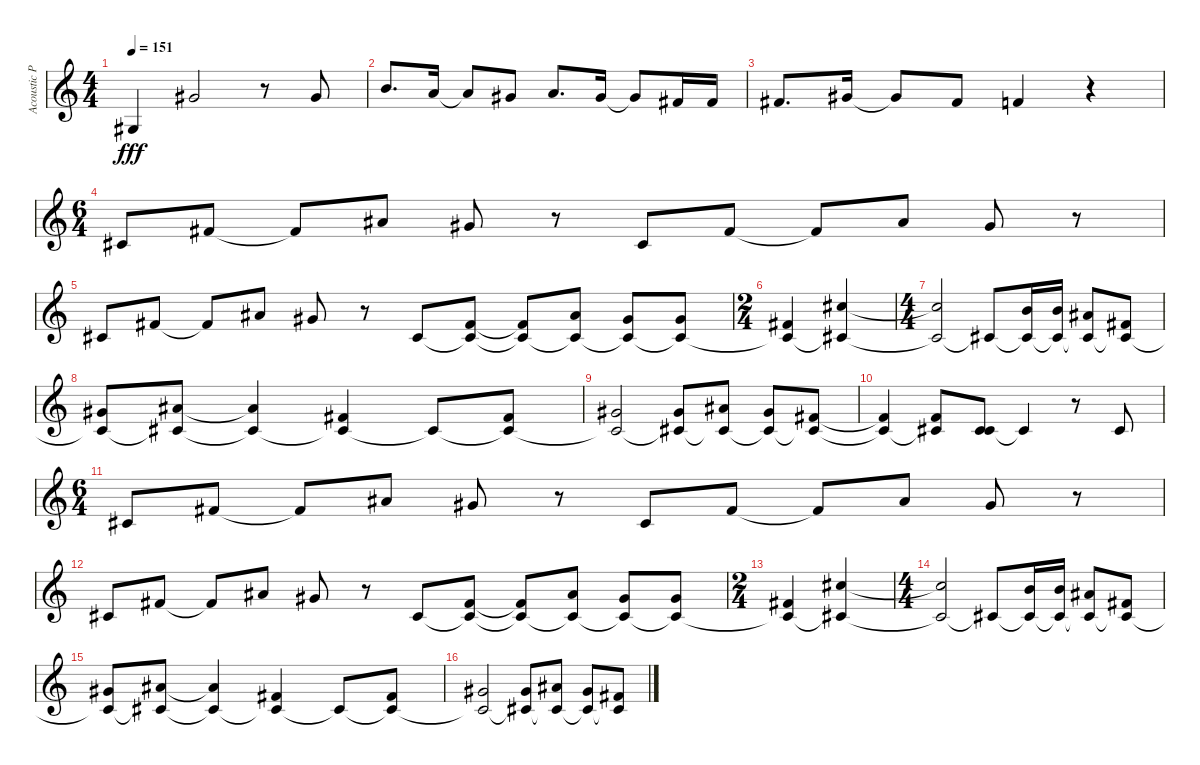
\track ("Acoustic Piano" "Acoustic P") {instrument acousticgrandpiano}
\staff {score}
\tuning (E4 B3 G3 D3 A2 E2 B1) {hide}
\ts (4 4)
\tempo 151
\clef g2
\ks c
1.3.4{dy fff} 4.1.2 r.8 4.1.8 |
7.1.8{d} 5.1.16 5.1{t}.8 4.1.8 5.1.8{d} 4.1.16 4.1{t}.8 2.1.16 2.1.16 |
2.1.8{d} 4.1.16 4.1{t}.8 2.1.8 1.1.4 r.4 |
\ts (6 4)
2.2.8 2.1.8 2.1{t}.8 6.1.8 4.1.8 r.8 2.2.8 2.1.8 2.1{t}.8 6.1.8 4.1.8 r.8 |
2.2.8 2.1.8 2.1{t}.8 6.1.8 4.1.8 r.8 2.2.8 (2.1 2.2{t}).8 (2.1{t} 2.2{t}).8 (6.1 2.2{t}).8 (4.1 2.2{t}).8 (4.1 2.2{t}).8 |
\ts (2 4)
(2.1 2.2{t}).4 (9.1 2.2{t}).4 |
\ts (4 4)
(9.1{t} 2.2{t}).2 2.2{t}.8 (7.1 2.2{t}).16 (7.1 2.2{t}).16 (6.1 2.2{t}).8 (2.1 2.2{t}).8 |
(4.1 2.2{t}).8 (6.1 2.2{t}).8 (6.1{t} 2.2{t}).4 (2.1 2.2{t}).4 2.2{t}.8 (2.1 2.2{t}).8 |
(4.1 2.2{t}).2 (4.1 2.2{t}).8 (6.1 2.2{t}).8 (4.1 2.2{t}).8 (2.1 2.2{t}).8 |
(2.1{t} 2.2{t}).4 (1.1 2.2{t}).8 (2.2 6.3).8 2.2{t}.4 r.8 2.2.8 |
\ts (6 4)
2.2.8 2.1.8 2.1{t}.8 6.1.8 4.1.8 r.8 2.2.8 2.1.8 2.1{t}.8 6.1.8 4.1.8 r.8 |
2.2.8 2.1.8 2.1{t}.8 6.1.8 4.1.8 r.8 2.2.8 (2.1 2.2{t}).8 (2.1{t} 2.2{t}).8 (6.1 2.2{t}).8 (4.1 2.2{t}).8 (4.1 2.2{t}).8 |
\ts (2 4)
(2.1 2.2{t}).4 (9.1 2.2{t}).4 |
\ts (4 4)
(9.1{t} 2.2{t}).2 2.2{t}.8 (7.1 2.2{t}).16 (7.1 2.2{t}).16 (6.1 2.2{t}).8 (2.1 2.2{t}).8 |
(4.1 2.2{t}).8 (6.1 2.2{t}).8 (6.1{t} 2.2{t}).4 (2.1 2.2{t}).4 2.2{t}.8 (2.1 2.2{t}).8 |
(4.1 2.2{t}).2 (4.1 2.2{t}).8 (6.1 2.2{t}).8 (4.1 2.2{t}).8 (2.1 2.2{t}).8
